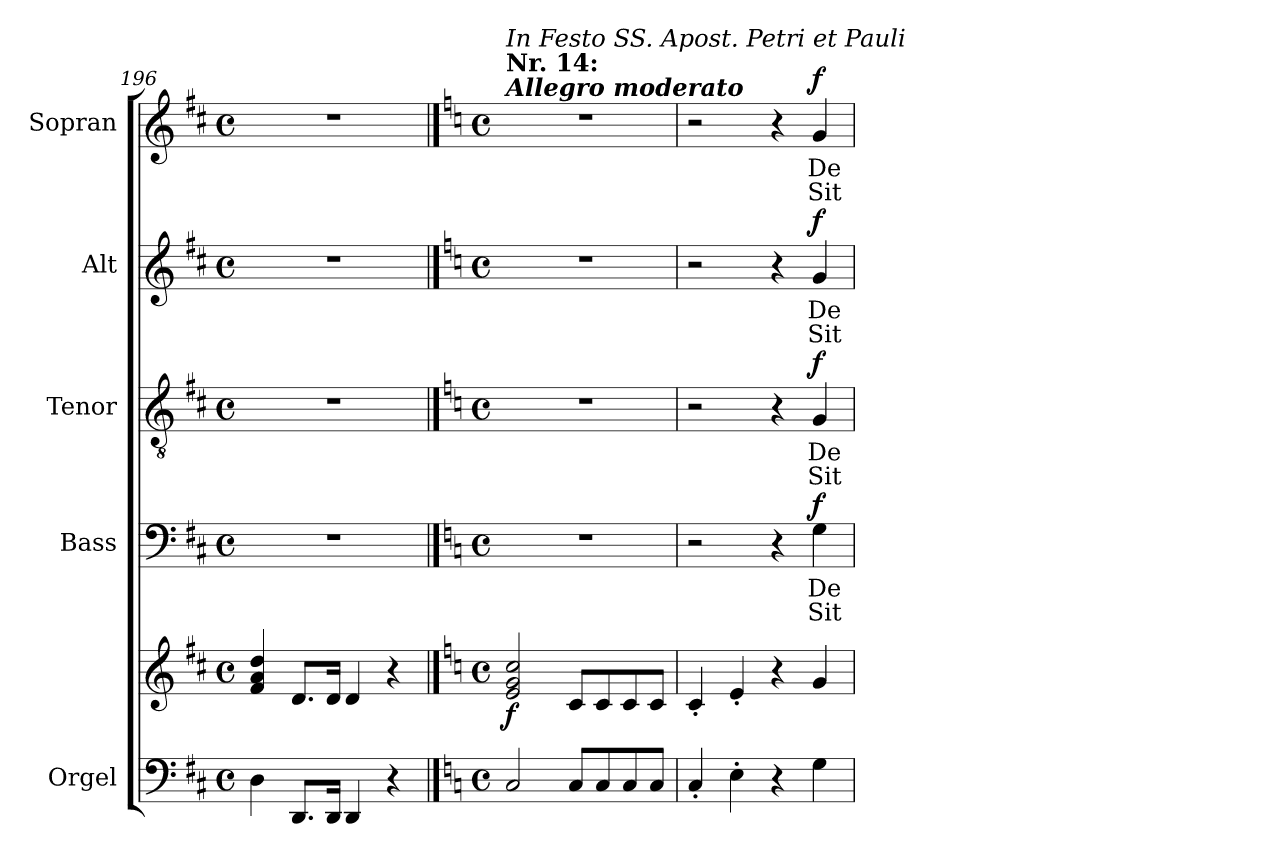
**kern	**kern	**dynam	**kern	**text	**text	**dynam	**kern	**text	**text	**dynam	**kern	**text	**text	**dynam	**kern	**text	**text	**dynam
*part5	*part5	*part5	*part4	*part4	*part4	*part4	*part3	*part3	*part3	*part3	*part2	*part2	*part2	*part2	*part1	*part1	*part1	*part1
*staff6	*staff5	*staff5/6	*staff4	*staff4	*staff4	*staff4	*staff3	*staff3	*staff3	*staff3	*staff2	*staff2	*staff2	*staff2	*staff1	*staff1	*staff1	*staff1
*I"Orgel	*	*	*I"Bass	*	*	*	*I"Tenor	*	*	*	*I"Alt	*	*	*	*I"Sopran	*	*	*
*I'Org.	*	*	*I'B.	*	*	*	*I'T.	*	*	*	*I'A.	*	*	*	*I'S.	*	*	*
*clefF4	*clefG2	*	*clefF4	*	*	*	*clefGv2	*	*	*	*clefG2	*	*	*	*clefG2	*	*	*
*k[f#c#]	*k[f#c#]	*	*k[f#c#]	*	*	*	*k[f#c#]	*	*	*	*k[f#c#]	*	*	*	*k[f#c#]	*	*	*
*D:	*D:	*	*D:	*	*	*	*D:	*	*	*	*D:	*	*	*	*D:	*	*	*
*M4/4	*M4/4	*	*M4/4	*	*	*	*M4/4	*	*	*	*M4/4	*	*	*	*M4/4	*	*	*
*met(c)	*met(c)	*	*met(c)	*	*	*	*met(c)	*	*	*	*met(c)	*	*	*	*met(c)	*	*	*
=196	=196	=196	=196	=196	=196	=196	=196	=196	=196	=196	=196	=196	=196	=196	=196	=196	=196	=196
4D\	4f#/ 4a/ 4dd/	.	1r	.	.	.	1r	.	.	.	1r	.	.	.	1r	.	.	.
8.DD/L	8.d/L	.	.	.	.	.	.	.	.	.	.	.	.	.	.	.	.	.
16DD/Jk	16d/Jk	.	.	.	.	.	.	.	.	.	.	.	.	.	.	.	.	.
4DD/	4d/	.	.	.	.	.	.	.	.	.	.	.	.	.	.	.	.	.
4r	4r	.	.	.	.	.	.	.	.	.	.	.	.	.	.	.	.	.
!!LO:LB:g=z
==197	==197	==197	==197	==197	==197	==197	==197	==197	==197	==197	==197	==197	==197	==197	==197	==197	==197	==197
*k[]	*k[]	*	*k[]	*	*	*	*k[]	*	*	*	*k[]	*	*	*	*k[]	*	*	*
*C:	*C:	*	*C:	*	*	*	*C:	*	*	*	*C:	*	*	*	*C:	*	*	*
*M4/4	*M4/4	*	*M4/4	*	*	*	*M4/4	*	*	*	*M4/4	*	*	*	*M4/4	*	*	*
*met(c)	*met(c)	*	*met(c)	*	*	*	*met(c)	*	*	*	*met(c)	*	*	*	*met(c)	*	*	*
!	!	!	!	!	!	!	!	!	!	!	!	!	!	!	!LO:TX:a:Bi:t=Allegro moderato	!	!	!
!	!	!	!	!	!	!	!	!	!	!	!	!	!	!	!LO:TX:a:B:t=Nr. 14&colon;	!	!	!
!	!	!	!	!	!	!	!	!	!	!	!	!	!	!	!LO:TX:a:i:t=In Festo SS. Apost. Petri et Pauli	!	!	!
!	!	!LO:DY:b	!	!	!	!	!	!	!	!	!	!	!	!	!	!	!	!
2C/	2e/ 2g/ 2cc/	f	1r	.	.	.	1r	.	.	.	1r	.	.	.	1r	.	.	.
8C/L	8c/L	.	.	.	.	.	.	.	.	.	.	.	.	.	.	.	.	.
8C/	8c/	.	.	.	.	.	.	.	.	.	.	.	.	.	.	.	.	.
8C/	8c/	.	.	.	.	.	.	.	.	.	.	.	.	.	.	.	.	.
8C/J	8c/J	.	.	.	.	.	.	.	.	.	.	.	.	.	.	.	.	.
=198	=198	=198	=198	=198	=198	=198	=198	=198	=198	=198	=198	=198	=198	=198	=198	=198	=198	=198
4C'</	4c'</	.	2r	.	.	.	2r	.	.	.	2r	.	.	.	2r	.	.	.
4E'>\	4e'</	.	.	.	.	.	.	.	.	.	.	.	.	.	.	.	.	.
4r	4r	.	4r	.	.	.	4r	.	.	.	4r	.	.	.	4r	.	.	.
!	!	!	!	!LO:LY:b	!LO:LY:b	!LO:DY:a	!	!LO:LY:b	!LO:LY:b	!LO:DY:a	!	!LO:LY:b	!LO:LY:b	!LO:DY:a	!	!LO:LY:b	!LO:LY:b	!LO:DY:a
4G\	4g/	.	4G\	De-	Sit	f	4G/	De-	Sit	f	4g/	De-	Sit	f	4g/	De-	Sit	f
=	=	=	=	=	=	=	=	=	=	=	=	=	=	=	=	=	=	=
*-	*-	*-	*-	*-	*-	*-	*-	*-	*-	*-	*-	*-	*-	*-	*-	*-	*-	*-
